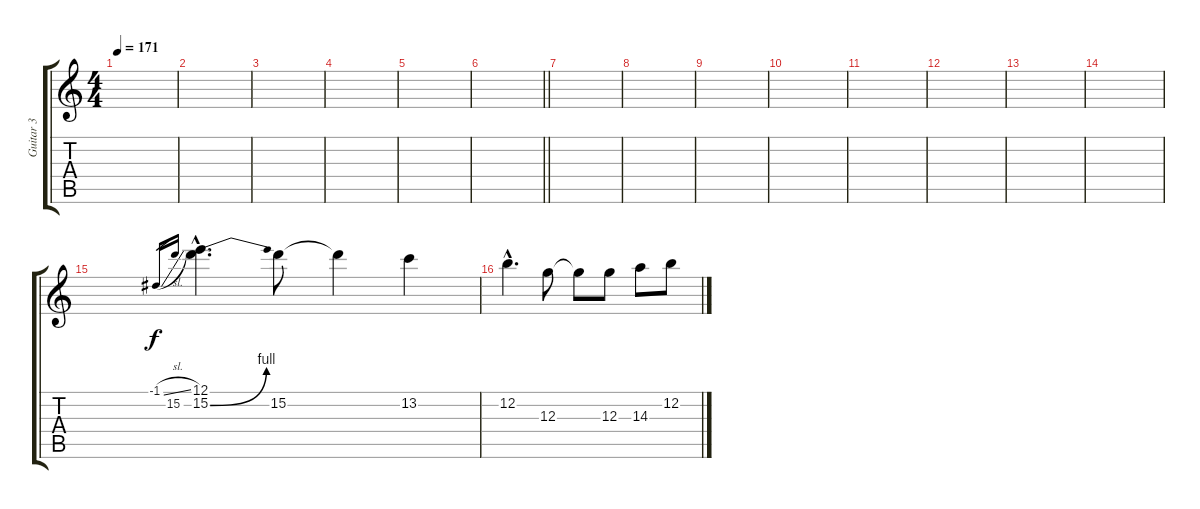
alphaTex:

\track ("Guitar 3" "Guitar 3") {instrument distortionguitar}
\staff {score tabs}
\tuning (E4 B3 G3 D3 A2 E2) {hide}
\ts (4 4)
\tempo 171
\clef g2
\ks c
|
|
|
|
|
\barLineRight lightlight
|
|
|
|
|
|
|
|
|
-1.1{sl}.16{gr} 15.2.16{gr} (12.1{hac} 15.2{be (bend 0 0 60 4) hac}).4{d} 15.2.8 15.2{t}.4 13.2.4 |
12.2{hac}.4{d} 12.3.8 12.3{t}.8 12.3.8 14.3.8 12.2.8
